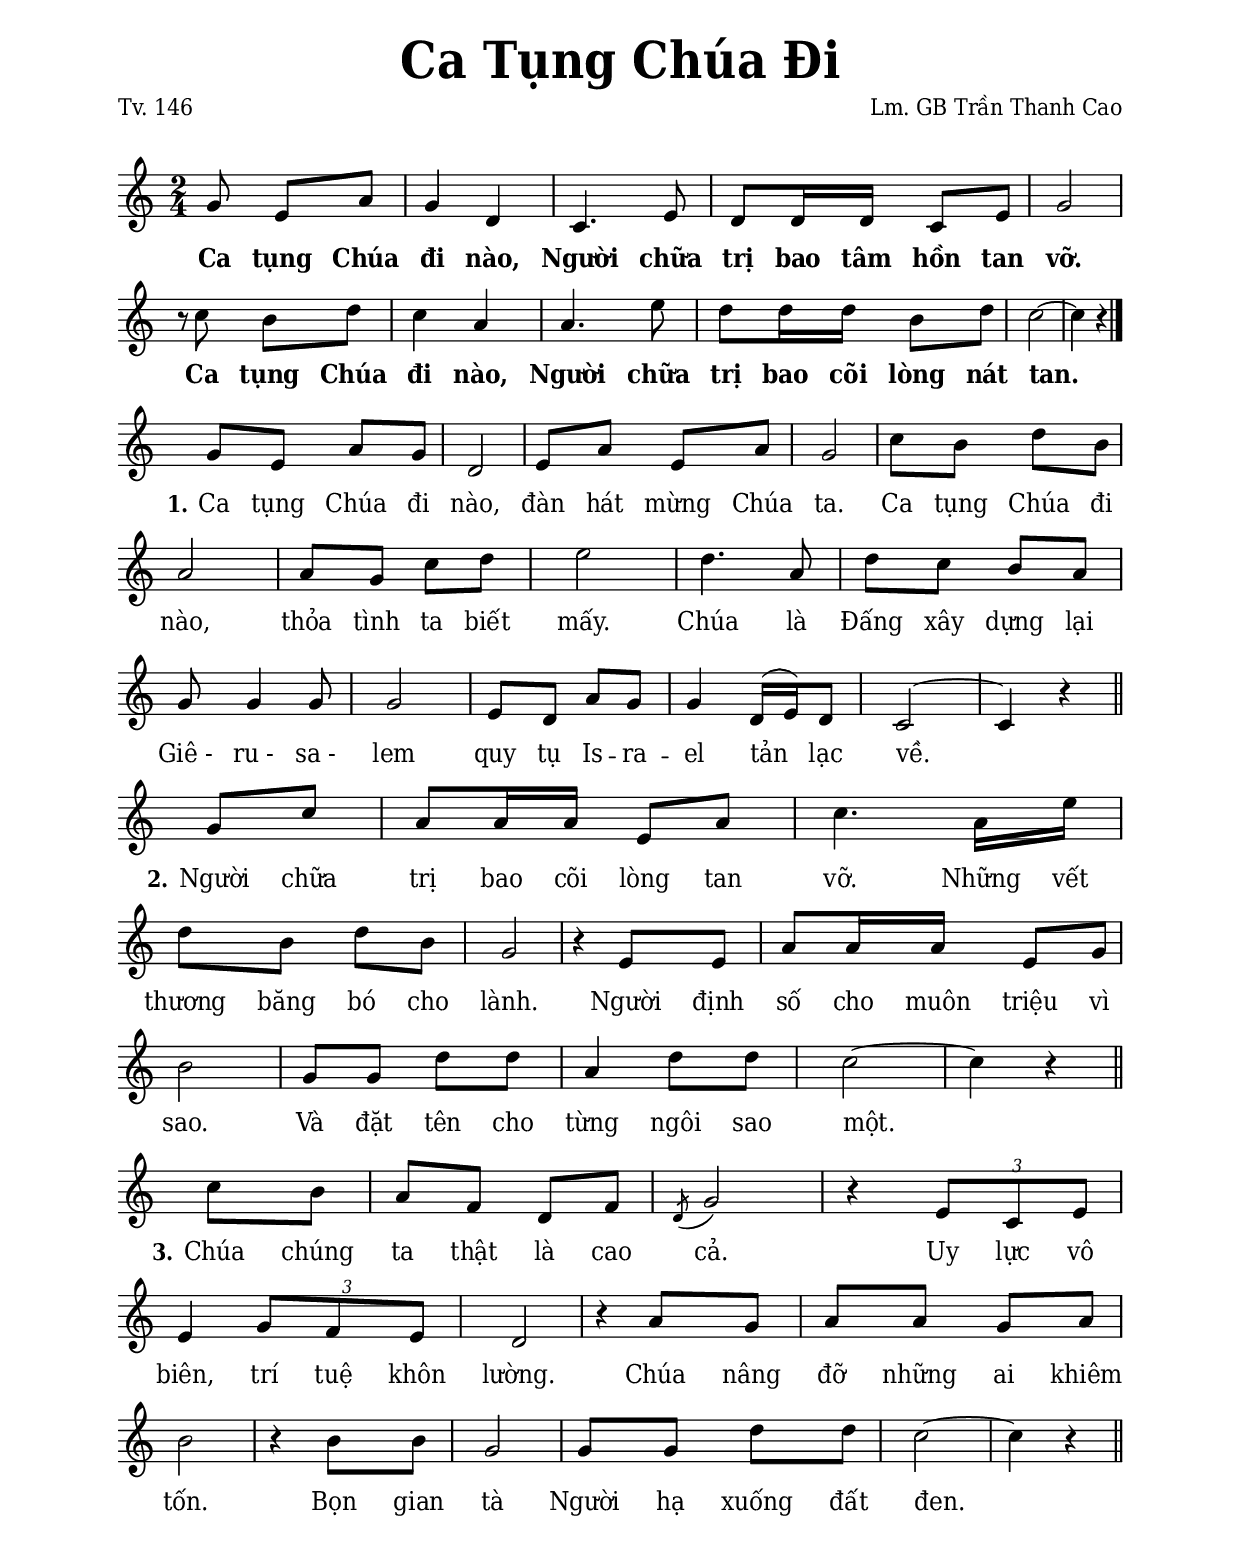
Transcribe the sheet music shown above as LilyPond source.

% Cài đặt chung
\version "2.22.1"
\include "english.ly"

\header {
 title = \markup { \fontsize #3 "Ca Tụng Chúa Đi" }
  poet = "Tv. 146"
  composer = "Lm. GB Trần Thanh Cao"
  arranger = " "
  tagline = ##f
}

% Nhạc điệp khúc
nhacDiepKhuc = \relative c'' {
  \partial 4. g8 e a |
  g4 d |
  c4. e8 |
  d d16 d  c8 e |
  g2 |
  r8 c b d |
  c4 a |
  a4. e'8 |
  d d16 d b8 d |
  c2 ~ |
  c4 r \bar "|."
}

% Nhạc phiên khúc
nhacPhienKhucMot = \relative c'' {
  g8 e a g |
  d2 |
  e8 a e a |
  g2 |
  c8 b d b |
  a2 |
  a8 g c d |
  e2 |
  d4. a8 |
  d8 c b a |
  g8 g4 g8 |
  g2 |
  e8 d a' g |
  g4 d16 ^(e) d8 |
  c2
  \tweak extra-offset #'(0 . 3) ^~ |
  c4 r \bar "||"
}

nhacPhienKhucHai = \relative c'' {
  \partial 4 g8 c |
  a a16 a e8 a |
  c4. a16 e' |
  d8 b d b |
  g2 |
  r4 e8 e |
  a a16 a e8 g |
  b2 |
  g8 g d' d |
  a4 d8 d |
  c2 ~ |
  c4 r \bar "||"
}

nhacPhienKhucBa = \relative c'' {
  \partial 4 c8 b |
  a f d f |
  \acciaccatura d8 g2 |
  r4 \tuplet 3/2 { e8 c e } |
  e4 \tuplet 3/2 { g8 f e } |
  d2 |
  r4 a'8 g |
  a a g a |
  b2 |
  r4 b8 b |
  g2 |
  g8 g d' d |
  c2 ~ |
  c4 r \bar "||"
}

% Lời điệp khúc
loiDiepKhuc = \lyricmode {
  Ca tụng Chúa đi nào, Người chữa trị bao tâm hồn tan vỡ.
  Ca tụng Chúa đi nào, Người chữa trị bao cõi lòng nát tan.
}

% Lời phiên khúc
loiPhienKhucMot = \lyricmode {
  \set stanza = #"1."
  Ca tụng Chúa đi nào, đàn hát mừng Chúa ta.
  Ca tụng Chúa đi nào, thỏa tình ta biết mấy.
  Chúa là Đấng xây dựng lại "Giê -" "ru -" "sa -" lem
  quy tụ Is -- ra -- el tản lạc về.
}

loiPhienKhucHai = \lyricmode {
  \set stanza = #"2."
  Người chữa trị bao cõi lòng tan vỡ.
  Những vết thương băng bó cho lành.
  Người định số cho muôn triệu vì sao.
  Và đặt tên cho từng ngôi sao một.
}

loiPhienKhucBa = \lyricmode {
  \set stanza = #"3."
  Chúa chúng ta thật là cao cả.
  Uy lực vô biên, trí tuệ khôn lường.
  Chúa nâng đỡ những ai khiêm tốn.
  Bọn gian tà Người hạ xuống đất đen.
}


% Dàn trang
\paper {
  #(set-paper-size "a4")
  top-margin = 20\mm
  bottom-margin = 10\mm
  left-margin = 20\mm
  right-margin = 20\mm
  indent = #0
  #(define fonts
    (make-pango-font-tree
      "Deja Vu Serif Condensed"
      "Deja Vu Serif Condensed"
      "Deja Vu Serif Condensed"
      (/ 20 20)))
  page-count = #1
  system-system-spacing = #'((basic-distance . 12)
                             (minimum-distance . 12)
                             (padding . 1))
  score-system-spacing = #'((basic-distance . 12)
                             (minimum-distance . 12)
                             (padding . 1))
}

% Thiết lập tông và nhịp
TongNhip = { \key c \major \time 2/4 }

\score {
  \new ChoirStaff <<
    \new Staff = diepKhuc \with {
        \consists "Merge_rests_engraver"
        %\magnifyStaff #(magstep +1)
      }
      <<
      \new Voice = beSop {
        \TongNhip \nhacDiepKhuc
      }
    >>
    \new Lyrics \with {
          \override VerticalAxisGroup.
            nonstaff-relatedstaff-spacing.padding = #1.2
          \override VerticalAxisGroup.
            nonstaff-unrelatedstaff-spacing.padding = #1
        }
        \lyricsto beSop \loiDiepKhuc
  >>
  \layout {
    \override Lyrics.LyricText.font-series = #'bold
    %\override Lyrics.LyricText.font-size = #+2
    \override Lyrics.LyricSpace.minimum-distance = #2
    \override Score.BarNumber.break-visibility = ##(#f #f #f)
    \override Score.SpacingSpanner.uniform-stretching = ##t
  }
}

\score {
  \new ChoirStaff <<
    \new Staff = phienKhuc \with {
        %\magnifyStaff #(magstep +1)
      }
      <<
      \new Voice = beSop {
        \key c \major \time 2/4 \nhacPhienKhucMot
      }
    >>
    \new Lyrics \with {
          \override VerticalAxisGroup.
            nonstaff-relatedstaff-spacing.padding = #1.5
          \override VerticalAxisGroup.
            nonstaff-unrelatedstaff-spacing.padding = #1
        }
        \lyricsto beSop \loiPhienKhucMot
  >>
  \layout {
    \override Staff.TimeSignature.transparent = ##t
    %\override Lyrics.LyricText.font-size = #+2
    \override Lyrics.LyricSpace.minimum-distance = #2
    \override Score.BarNumber.break-visibility = ##(#f #f #f)
    \override Score.SpacingSpanner.uniform-stretching = ##t
  } 
}

\score {
  \new ChoirStaff <<
    \new Staff = phienKhuc \with {
        %\magnifyStaff #(magstep +1)
      }
      <<
      \new Voice = beSop {
        \key c \major \time 2/4 \nhacPhienKhucHai
      }
    >>
    \new Lyrics \with {
          \override VerticalAxisGroup.
            nonstaff-relatedstaff-spacing.padding = #1.5
          \override VerticalAxisGroup.
            nonstaff-unrelatedstaff-spacing.padding = #1
        }
        \lyricsto beSop \loiPhienKhucHai
  >>
  \layout {
    \override Staff.TimeSignature.transparent = ##t
    %\override Lyrics.LyricText.font-size = #+2
    \override Lyrics.LyricSpace.minimum-distance = #3
    \override Score.BarNumber.break-visibility = ##(#f #f #f)
    \override Score.SpacingSpanner.uniform-stretching = ##t
  } 
}

\score {
  \new ChoirStaff <<
    \new Staff = phienKhuc \with {
        %\magnifyStaff #(magstep +1)
      }
      <<
      \new Voice = beSop {
        \key c \major \time 2/4 \nhacPhienKhucBa
      }
    >>
    \new Lyrics \with {
          \override VerticalAxisGroup.
            nonstaff-relatedstaff-spacing.padding = #1.5
          \override VerticalAxisGroup.
            nonstaff-unrelatedstaff-spacing.padding = #1
        }
        \lyricsto beSop \loiPhienKhucBa
  >>
  \layout {
    \override Staff.TimeSignature.transparent = ##t
    %\override Lyrics.LyricText.font-size = #+2
    \override Lyrics.LyricSpace.minimum-distance = #3.5
    \override Score.BarNumber.break-visibility = ##(#f #f #f)
    \override Score.SpacingSpanner.uniform-stretching = ##t
  } 
}
